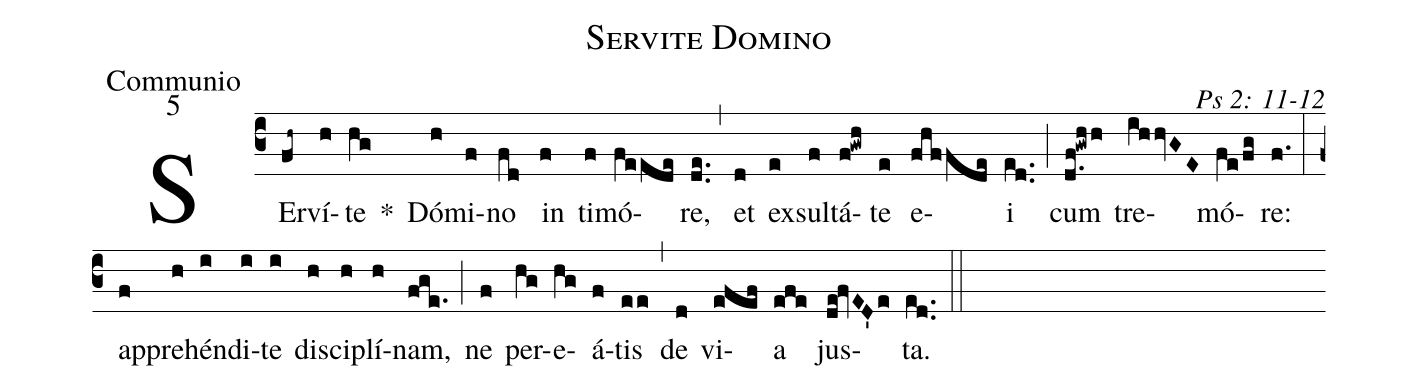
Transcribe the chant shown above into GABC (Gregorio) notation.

name: Servite Domino;
office-part: Communio;
mode: 5;
commentary: Ps 2: 11-12;
%%
(c3) SEr(fh~)ví(h)te(hg) *() Dó(h)mi(f)no(fd) in(f) ti(f)mó(feede)re,(de..) (,) et(d) ex(e)sul(f)tá(f!gwh)te(e) e(fhffde)i(ed..) (;) cum(d.f!gwhh) tre(ihhvGE)mó(fe/fg)re:(f.) (:)
ap(f)pre(h)hén(i)di(i)te(i) di(h)sci(h)plí(h)nam,(fge.) (;) ne(f) per(hg)e(hg)á(f)tis(ee) (,) de(d) vi(efef)a(efe) jus(de!fvED'e)ta.(ed..) (::)
